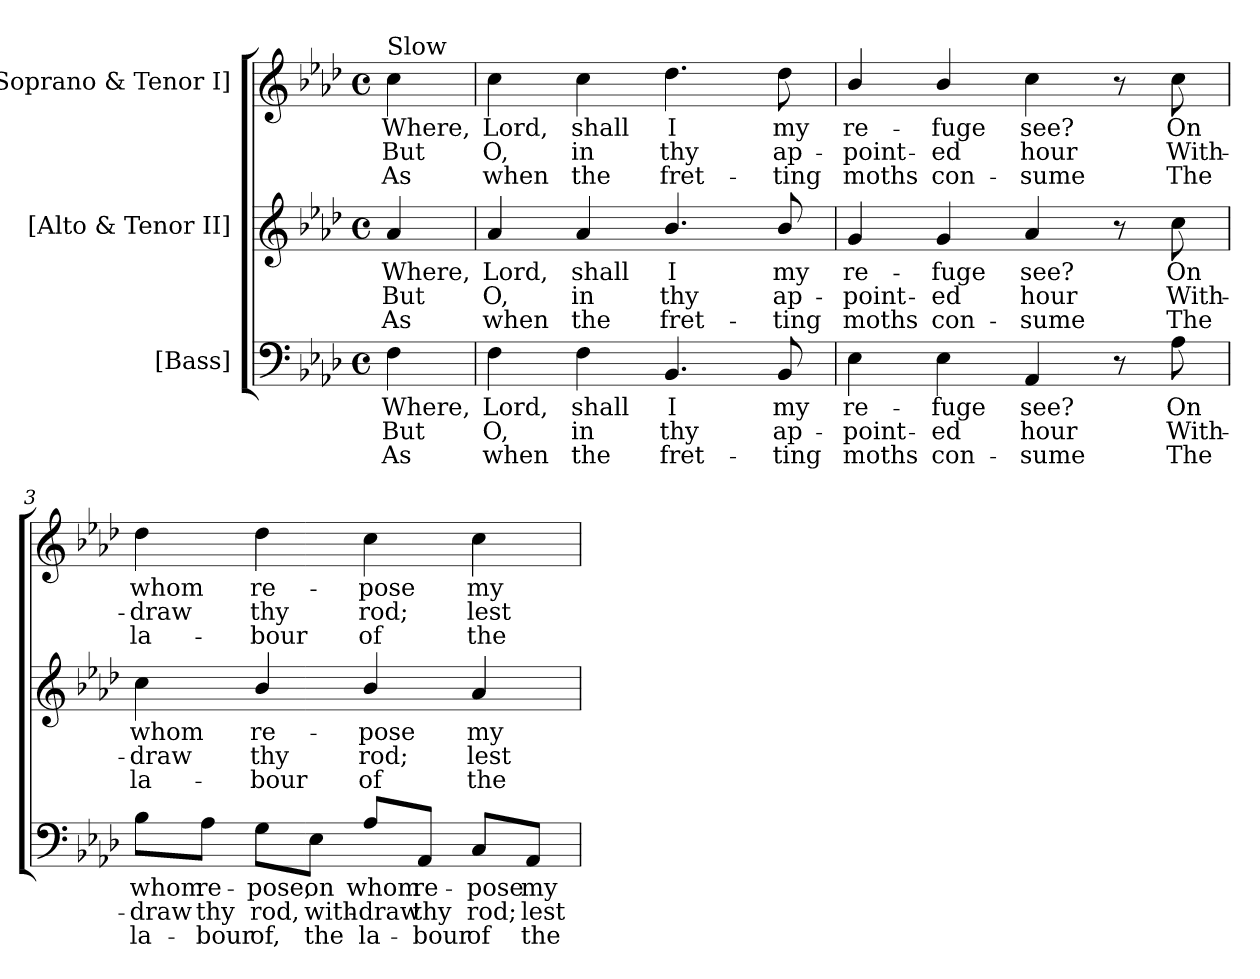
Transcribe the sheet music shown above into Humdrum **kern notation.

**kern	**text	**text	**text	**kern	**text	**text	**text	**kern	**text	**text	**text
*part3	*part3	*part3	*part3	*part2	*part2	*part2	*part2	*part1	*part1	*part1	*part1
*staff3	*staff3	*staff3	*staff3	*staff2	*staff2	*staff2	*staff2	*staff1	*staff1	*staff1	*staff1
*I"[Bass]	*	*	*	*I"[Alto & Tenor II]	*	*	*	*I"[Soprano & Tenor I]	*	*	*
!!LO:PB:g=z
*clefF4	*	*	*	*clefG2	*	*	*	*clefG2	*	*	*
*k[b-e-a-d-]	*	*	*	*k[b-e-a-d-]	*	*	*	*k[b-e-a-d-]	*	*	*
*f:	*	*	*	*f:	*	*	*	*f:	*	*	*
*M4/4	*	*	*	*M4/4	*	*	*	*M4/4	*	*	*
*met(c)	*	*	*	*met(c)	*	*	*	*met(c)	*	*	*
=	=	=	=	=	=	=	=	=	=	=	=
!	!LO:LY:b:color=#000000	!LO:LY:b:color=#000000	!LO:LY:b:color=#000000	!	!	!	!	!	!	!	!
!	!	!	!	!	!LO:LY:b:color=#000000	!LO:LY:b:color=#000000	!LO:LY:b:color=#000000	!	!	!	!
!	!	!	!	!	!	!	!	!LO:TX:a:t=Slow	!	!	!
!	!	!	!	!	!	!	!	!	!LO:LY:b:color=#000000	!LO:LY:b:color=#000000	!LO:LY:b:color=#000000
4Fi\	Where,	But	As	4a-i/	Where,	But	As	4cci\	Where,	But	As
=1	=1	=1	=1	=1	=1	=1	=1	=1	=1	=1	=1
!	!LO:LY:b:color=#000000	!LO:LY:b:color=#000000	!LO:LY:b:color=#000000	!	!	!	!	!	!	!	!
!	!	!	!	!	!LO:LY:b:color=#000000	!LO:LY:b:color=#000000	!LO:LY:b:color=#000000	!	!	!	!
!	!	!	!	!	!	!	!	!	!LO:LY:b:color=#000000	!LO:LY:b:color=#000000	!LO:LY:b:color=#000000
4Fi\	Lord,	O,	when	4a-i/	Lord,	O,	when	4cci\	Lord,	O,	when
!	!LO:LY:b:color=#000000	!LO:LY:b:color=#000000	!LO:LY:b:color=#000000	!	!	!	!	!	!	!	!
!	!	!	!	!	!LO:LY:b:color=#000000	!LO:LY:b:color=#000000	!LO:LY:b:color=#000000	!	!	!	!
!	!	!	!	!	!	!	!	!	!LO:LY:b:color=#000000	!LO:LY:b:color=#000000	!LO:LY:b:color=#000000
4Fi\	shall	in	the	4a-i/	shall	in	the	4cci\	shall	in	the
!	!LO:LY:b:color=#000000	!LO:LY:b:color=#000000	!LO:LY:b:color=#000000	!	!	!	!	!	!	!	!
!	!	!	!	!	!LO:LY:b:color=#000000	!LO:LY:b:color=#000000	!LO:LY:b:color=#000000	!	!	!	!
!	!	!	!	!	!	!	!	!	!LO:LY:b:color=#000000	!LO:LY:b:color=#000000	!LO:LY:b:color=#000000
4.BB-i/	I	thy	fret-	4.b-i/	I	thy	fret-	4.dd-i\	I	thy	fret-
!	!LO:LY:b:color=#000000	!LO:LY:b:color=#000000	!LO:LY:b:color=#000000	!	!	!	!	!	!	!	!
!	!	!	!	!	!LO:LY:b:color=#000000	!LO:LY:b:color=#000000	!LO:LY:b:color=#000000	!	!	!	!
!	!	!	!	!	!	!	!	!	!LO:LY:b:color=#000000	!LO:LY:b:color=#000000	!LO:LY:b:color=#000000
8BB-i/	my	ap-	-ting	8b-i/	my	ap-	-ting	8dd-i\	my	ap-	-ting
=2	=2	=2	=2	=2	=2	=2	=2	=2	=2	=2	=2
!	!LO:LY:b:color=#000000	!LO:LY:b:color=#000000	!LO:LY:b:color=#000000	!	!	!	!	!	!	!	!
!	!	!	!	!	!LO:LY:b:color=#000000	!LO:LY:b:color=#000000	!LO:LY:b:color=#000000	!	!	!	!
!	!	!	!	!	!	!	!	!	!LO:LY:b:color=#000000	!LO:LY:b:color=#000000	!LO:LY:b:color=#000000
4E-i\	re-	-point-	moths	4gi/	re-	-point-	moths	4b-i/	re-	-point-	moths
!	!LO:LY:b:color=#000000	!LO:LY:b:color=#000000	!LO:LY:b:color=#000000	!	!	!	!	!	!	!	!
!	!	!	!	!	!LO:LY:b:color=#000000	!LO:LY:b:color=#000000	!LO:LY:b:color=#000000	!	!	!	!
!	!	!	!	!	!	!	!	!	!LO:LY:b:color=#000000	!LO:LY:b:color=#000000	!LO:LY:b:color=#000000
4E-i\	-fuge	-ed	con-	4gi/	-fuge	-ed	con-	4b-i/	-fuge	-ed	con-
!	!LO:LY:b:color=#000000	!LO:LY:b:color=#000000	!LO:LY:b:color=#000000	!	!	!	!	!	!	!	!
!	!	!	!	!	!LO:LY:b:color=#000000	!LO:LY:b:color=#000000	!LO:LY:b:color=#000000	!	!	!	!
!	!	!	!	!	!	!	!	!	!LO:LY:b:color=#000000	!LO:LY:b:color=#000000	!LO:LY:b:color=#000000
4AA-i/	see?	hour	-sume	4a-i/	see?	hour	-sume	4cci\	see?	hour	-sume
8r	.	.	.	8r	.	.	.	8r	.	.	.
!	!LO:LY:b:color=#000000	!LO:LY:b:color=#000000	!LO:LY:b:color=#000000	!	!	!	!	!	!	!	!
!	!	!	!	!	!LO:LY:b:color=#000000	!LO:LY:b:color=#000000	!LO:LY:b:color=#000000	!	!	!	!
!	!	!	!	!	!	!	!	!	!LO:LY:b:color=#000000	!LO:LY:b:color=#000000	!LO:LY:b:color=#000000
8A-i\	On	With-	The	8cci\	On	With-	The	8cci\	On	With-	The
=3	=3	=3	=3	=3	=3	=3	=3	=3	=3	=3	=3
!	!LO:LY:b:color=#000000	!LO:LY:b:color=#000000	!LO:LY:b:color=#000000	!	!	!	!	!	!	!	!
!	!	!	!	!	!LO:LY:b:color=#000000	!LO:LY:b:color=#000000	!LO:LY:b:color=#000000	!	!	!	!
!	!	!	!	!	!	!	!	!	!LO:LY:b:color=#000000	!LO:LY:b:color=#000000	!LO:LY:b:color=#000000
8B-i\L	whom	-draw	la-	4cci\	whom	-draw	la-	4dd-i\	whom	-draw	la-
!	!LO:LY:b:color=#000000	!LO:LY:b:color=#000000	!LO:LY:b:color=#000000	!	!	!	!	!	!	!	!
8A-i\J	re-	thy	-bour	.	.	.	.	.	.	.	.
!	!LO:LY:b:color=#000000	!LO:LY:b:color=#000000	!LO:LY:b:color=#000000	!	!	!	!	!	!	!	!
!	!	!	!	!	!LO:LY:b:color=#000000	!LO:LY:b:color=#000000	!LO:LY:b:color=#000000	!	!	!	!
!	!	!	!	!	!	!	!	!	!LO:LY:b:color=#000000	!LO:LY:b:color=#000000	!LO:LY:b:color=#000000
8Gi\L	-pose,	rod,	of,	4b-i/	re-	thy	-bour	4dd-i\	re-	thy	-bour
!	!LO:LY:b:color=#000000	!LO:LY:b:color=#000000	!LO:LY:b:color=#000000	!	!	!	!	!	!	!	!
8E-i\J	on	with-	the	.	.	.	.	.	.	.	.
!	!LO:LY:b:color=#000000	!LO:LY:b:color=#000000	!LO:LY:b:color=#000000	!	!	!	!	!	!	!	!
!	!	!	!	!	!LO:LY:b:color=#000000	!LO:LY:b:color=#000000	!LO:LY:b:color=#000000	!	!	!	!
!	!	!	!	!	!	!	!	!	!LO:LY:b:color=#000000	!LO:LY:b:color=#000000	!LO:LY:b:color=#000000
8A-i/L	whom	-draw	la-	4b-i/	-pose	rod;	of	4cci\	-pose	rod;	of
!	!LO:LY:b:color=#000000	!LO:LY:b:color=#000000	!LO:LY:b:color=#000000	!	!	!	!	!	!	!	!
8AA-i/J	re-	thy	-bour	.	.	.	.	.	.	.	.
!	!LO:LY:b:color=#000000	!LO:LY:b:color=#000000	!LO:LY:b:color=#000000	!	!	!	!	!	!	!	!
!	!	!	!	!	!LO:LY:b:color=#000000	!LO:LY:b:color=#000000	!LO:LY:b:color=#000000	!	!	!	!
!	!	!	!	!	!	!	!	!	!LO:LY:b:color=#000000	!LO:LY:b:color=#000000	!LO:LY:b:color=#000000
8Ci/L	-pose	rod;	of	4a-i/	my	lest	the	4cci\	my	lest	the
!	!LO:LY:b:color=#000000	!LO:LY:b:color=#000000	!LO:LY:b:color=#000000	!	!	!	!	!	!	!	!
8AA-i/J	my	lest	the	.	.	.	.	.	.	.	.
=	=	=	=	=	=	=	=	=	=	=	=
*-	*-	*-	*-	*-	*-	*-	*-	*-	*-	*-	*-
